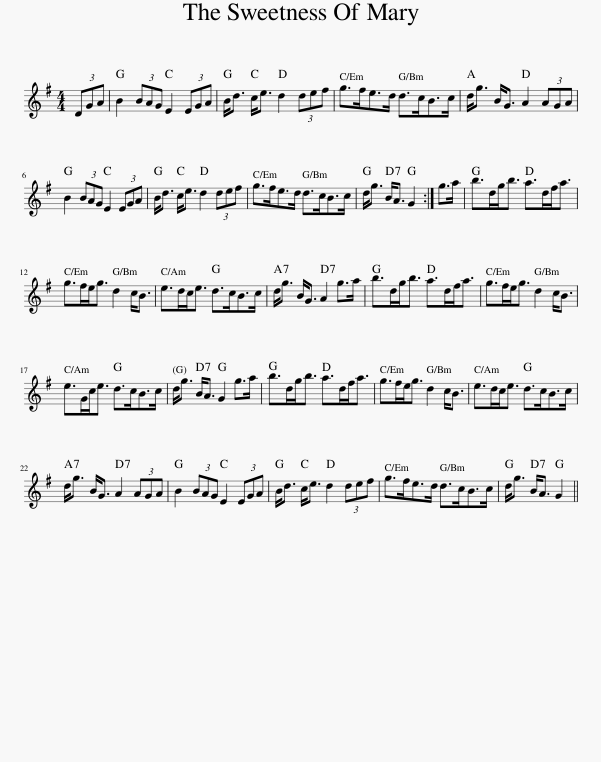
X:1
L:1/8
M:4/4
I:linebreak $
K:G
V:1 treble
V:1
 (3DGA | B2 (3BAG E2 (3EGA | B<d c<e d2 (3def | g>fe>d d>cB>c | d<g B<G A2 (3AGA |$ %5
 B2 (3BAG E2 (3EGA | B<d c<e d2 (3def | g>fe>d d>cB>c | d<g B<A G2 :| g>a | %10
 b>dg<b a>df<a |$ g>fe<g d2 c<B | e>dc<e d>cB>c | d<g B<G A2 g>a | b>dg<b a>df<a | %15
 g>fe<g d2 c<B |$ e>Gc<e d>cB>c | d<g B<A G2 g>a | b>dg<b a>df<a | g>fe<g d2 c<B | %20
 e>dc<e d>cB>c |$ d<g B<G A2 (3AGA | B2 (3BAG E2 (3EGA | B<d c<e d2 (3def | g>fe>d d>cB>c | %25
 d<g B<A G2 || %26
